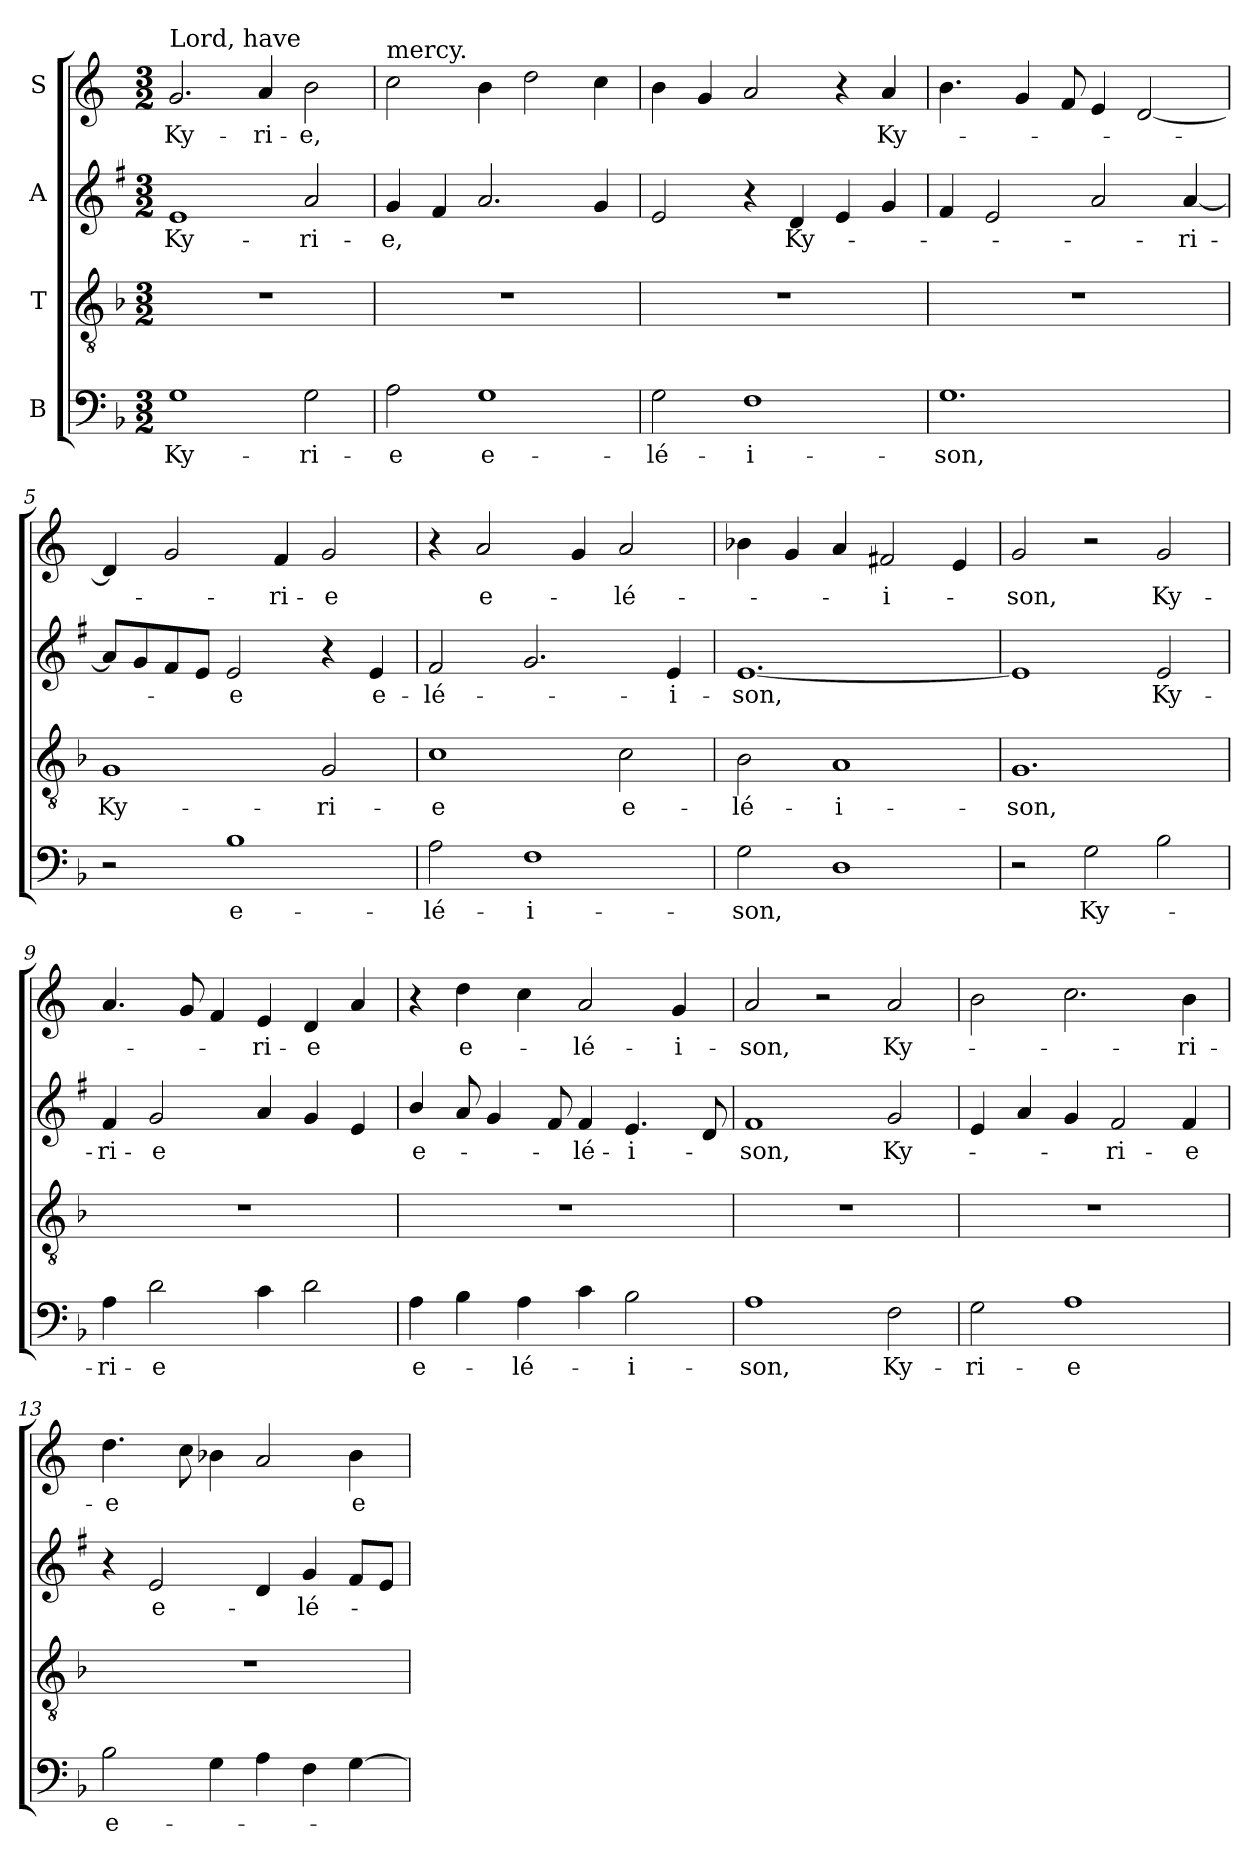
**kern	**text	**kern	**text	**kern	**text	**kern	**text
*part4	*part4	*part3	*part3	*part2	*part2	*part1	*part1
*staff4	*staff4	*staff3	*staff3	*staff2	*staff2	*staff1	*staff1
*I"B	*	*I"T	*	*I"A	*	*I"S	*
*clefF4	*	*clefGv2	*	*clefG2	*	*clefG2	*
*	*	*	*	*ITrd1c2	*	*	*
*k[b-]	*	*k[b-]	*	*k[b-]	*	*k[]	*
*F:	*	*F:	*	*F:	*	*C:	*
*M3/2	*	*M3/2	*	*M3/2	*	*M3/2	*
=1	=1	=1	=1	=1	=1	=1	=1
!	!	!	!	!	!	!LO:TX:a:t=Lord, have	!
!	!LO:LY:b	!	!	!	!LO:LY:b	!	!LO:LY:b
1G	Ky-	1.r	.	1d	Ky-	2.g/	Ky-
!	!	!	!	!	!	!	!LO:LY:b
.	.	.	.	.	.	4a/	-ri-
!	!LO:LY:b	!	!	!	!LO:LY:b	!	!LO:LY:b
2G\	-ri-	.	.	2g/	-ri-	2b\	-e,
=2	=2	=2	=2	=2	=2	=2	=2
!	!	!	!	!	!	!LO:TX:a:t=mercy.	!
!	!LO:LY:b	!	!	!	!LO:LY:b	!	!
2A\	-e	1.r	.	4f/	-e,	2cc\	.
.	.	.	.	4e/	.	.	.
!	!LO:LY:b	!	!	!	!	!	!
1G	e-	.	.	2.g/	.	4b\	.
.	.	.	.	.	.	2dd\	.
.	.	.	.	4f/	.	4cc\	.
=3	=3	=3	=3	=3	=3	=3	=3
!	!LO:LY:b	!	!	!	!	!	!
2G\	-lé-	1.r	.	2d/	.	4b\	.
.	.	.	.	.	.	4g/	.
!	!LO:LY:b	!	!	!	!	!	!
1F	-i-	.	.	4r	.	2a/	.
!	!	!	!	!	!LO:LY:b	!	!
.	.	.	.	4c/	Ky-	.	.
.	.	.	.	4d/	.	4r	.
!	!	!	!	!	!	!	!LO:LY:b
.	.	.	.	4f/	.	4a/	Ky-
=4	=4	=4	=4	=4	=4	=4	=4
!	!LO:LY:b	!	!	!	!	!	!
1.G	-son,	1.r	.	4e/	.	4.b\	.
.	.	.	.	2d/	.	.	.
.	.	.	.	.	.	4g/	.
.	.	.	.	.	.	8f/	.
.	.	.	.	2g/	.	4e/	.
.	.	.	.	.	.	[2d/	.
!	!	!	!	!	!LO:LY:b	!	!
.	.	.	.	[4g/	-ri-	.	.
!!LO:LB:g=z
=5	=5	=5	=5	=5	=5	=5	=5
!	!	!	!LO:LY:b	!	!	!	!
2r	.	1G	Ky-	8g/L]	.	4d/]	.
.	.	.	.	8f/	.	.	.
.	.	.	.	8e/	.	2g/	.
.	.	.	.	8d/J	.	.	.
!	!LO:LY:b	!	!	!	!LO:LY:b	!	!
1B-	e-	.	.	2d/	-e	.	.
!	!	!	!	!	!	!	!LO:LY:b
.	.	.	.	.	.	4f/	-ri-
!	!	!	!LO:LY:b	!	!	!	!LO:LY:b
.	.	2G/	-ri-	4r	.	2g/	-e
!	!	!	!	!	!LO:LY:b	!	!
.	.	.	.	4d/	e-	.	.
=6	=6	=6	=6	=6	=6	=6	=6
!	!LO:LY:b	!	!LO:LY:b	!	!LO:LY:b	!	!
2A\	-lé-	1c	-e	2e/	-lé-	4r	.
!	!	!	!	!	!	!	!LO:LY:b
.	.	.	.	.	.	2a/	e-
!	!LO:LY:b	!	!	!	!	!	!
1F	-i-	.	.	2.f/	.	.	.
.	.	.	.	.	.	4g/	.
!	!	!	!LO:LY:b	!	!	!	!LO:LY:b
.	.	2c\	e-	.	.	2a/	-lé-
!	!	!	!	!	!LO:LY:b	!	!
.	.	.	.	4d/	-i-	.	.
=7	=7	=7	=7	=7	=7	=7	=7
!	!LO:LY:b	!	!LO:LY:b	!	!LO:LY:b	!	!
2G\	-son,	2B-\	-lé-	[1.d	-son,	4b-X\	.
.	.	.	.	.	.	4g/	.
!	!	!	!LO:LY:b	!	!	!	!
1D	.	1A	-i-	.	.	4a/	.
!	!	!	!	!	!	!	!LO:LY:b
.	.	.	.	.	.	2f#/	-i-
.	.	.	.	.	.	4e/	.
=8	=8	=8	=8	=8	=8	=8	=8
!	!	!	!LO:LY:b	!	!	!	!LO:LY:b
2r	.	1.G	-son,	1d]	.	2g/	-son,
!	!LO:LY:b	!	!	!	!	!	!
2G\	Ky-	.	.	.	.	2r	.
!	!	!	!	!	!LO:LY:b	!	!LO:LY:b
2B-\	.	.	.	2d/	Ky-	2g/	Ky-
!!LO:PB:g=z
=9	=9	=9	=9	=9	=9	=9	=9
!	!LO:LY:b	!	!	!	!LO:LY:b	!	!
4A\	-ri-	1.r	.	4e/	-ri-	4.a/	.
!	!LO:LY:b	!	!	!	!LO:LY:b	!	!
2d\	-e	.	.	2f/	-e	.	.
.	.	.	.	.	.	8g/	.
.	.	.	.	.	.	4f/	.
!	!	!	!	!	!	!	!LO:LY:b
4c\	.	.	.	4g/	.	4e/	-ri-
!	!	!	!	!	!	!	!LO:LY:b
2d\	.	.	.	4f/	.	4d/	-e
.	.	.	.	4d/	.	4a/	.
=10	=10	=10	=10	=10	=10	=10	=10
!	!LO:LY:b	!	!	!	!LO:LY:b	!	!
4A\	e-	1.r	.	4a/	e-	4r	.
!	!	!	!	!	!	!	!LO:LY:b
4B-\	.	.	.	8g/	.	4dd\	e-
.	.	.	.	4f/	.	.	.
!	!LO:LY:b	!	!	!	!	!	!
4A\	-lé-	.	.	.	.	4cc\	.
.	.	.	.	8e/	.	.	.
!	!	!	!	!	!LO:LY:b	!	!LO:LY:b
4c\	.	.	.	4e/	-lé-	2a/	-lé-
!	!LO:LY:b	!	!	!	!LO:LY:b	!	!
2B-\	-i-	.	.	4.d/	-i-	.	.
!	!	!	!	!	!	!	!LO:LY:b
.	.	.	.	.	.	4g/	-i-
.	.	.	.	8c/	.	.	.
=11	=11	=11	=11	=11	=11	=11	=11
!	!LO:LY:b	!	!	!	!LO:LY:b	!	!LO:LY:b
1A	-son,	1.r	.	1e	-son,	2a/	-son,
.	.	.	.	.	.	2r	.
!	!LO:LY:b	!	!	!	!LO:LY:b	!	!LO:LY:b
2F\	Ky-	.	.	2f/	Ky-	2a/	Ky-
=12	=12	=12	=12	=12	=12	=12	=12
!	!LO:LY:b	!	!	!	!	!	!
2G\	-ri-	1.r	.	4d/	.	2b\	.
.	.	.	.	4g/	.	.	.
!	!LO:LY:b	!	!	!	!	!	!
1A	-e	.	.	4f/	.	2.cc\	.
!	!	!	!	!	!LO:LY:b	!	!
.	.	.	.	2e/	-ri-	.	.
!	!	!	!	!	!LO:LY:b	!	!LO:LY:b
.	.	.	.	4e/	-e	4b\	-ri-
!!LO:LB:g=z
=13	=13	=13	=13	=13	=13	=13	=13
!	!LO:LY:b	!	!	!	!	!	!LO:LY:b
2B-\	e-	1.r	.	4r	.	4.dd\	-e
!	!	!	!	!	!LO:LY:b	!	!
.	.	.	.	2d/	e-	.	.
.	.	.	.	.	.	8cc\	.
4G\	.	.	.	.	.	4b-\	.
4A\	.	.	.	4c/	.	2a/	.
!	!	!	!	!	!LO:LY:b	!	!
4F\	.	.	.	4f/	-lé-	.	.
!	!	!	!	!	!	!	!LO:LY:b
[4G\	.	.	.	8e/L	.	4b-\	e-
.	.	.	.	8d/J	.	.	.
=	=	=	=	=	=	=	=
*-	*-	*-	*-	*-	*-	*-	*-
